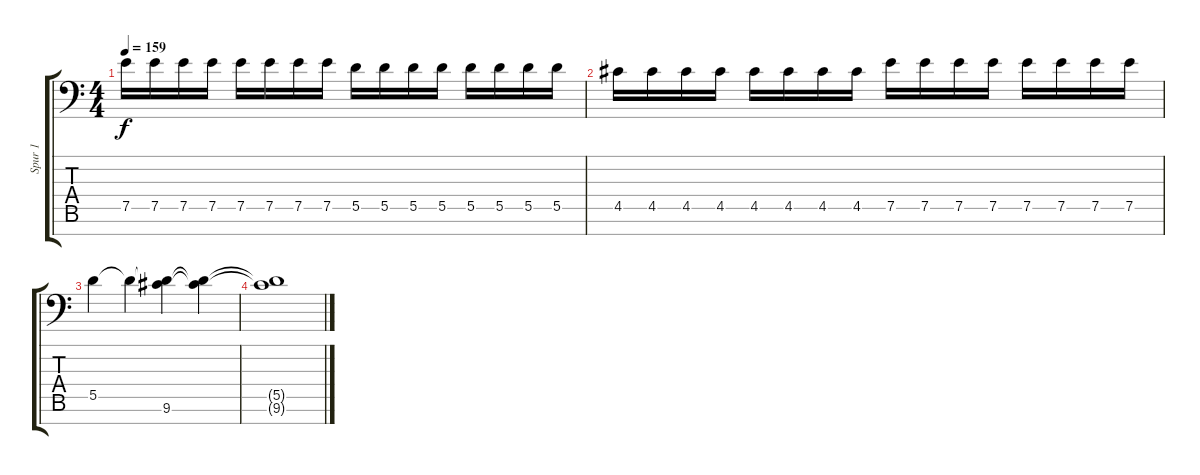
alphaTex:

\track ("Spur 1" "Spur 1") {instrument distortionguitar}
\staff {score tabs}
\tuning (E4 B3 Gb3 D3 A2 E2 A1) {hide}
\ts (4 4)
\tempo 159
\clef f4
\ks c
7.5.16{dy f} 7.5.16 7.5.16 7.5.16 7.5.16 7.5.16 7.5.16 7.5.16 5.5.16 5.5.16 5.5.16 5.5.16 5.5.16 5.5.16 5.5.16 5.5.16 |
4.5.16 4.5.16 4.5.16 4.5.16 4.5.16 4.5.16 4.5.16 4.5.16 7.5.16 7.5.16 7.5.16 7.5.16 7.5.16 7.5.16 7.5.16 7.5.16 |
5.5.4 5.5{t}.4 (5.5{t} 9.6).4 (5.5{t} 9.6{t}).4 |
(5.5{t} 9.6{t}).1
